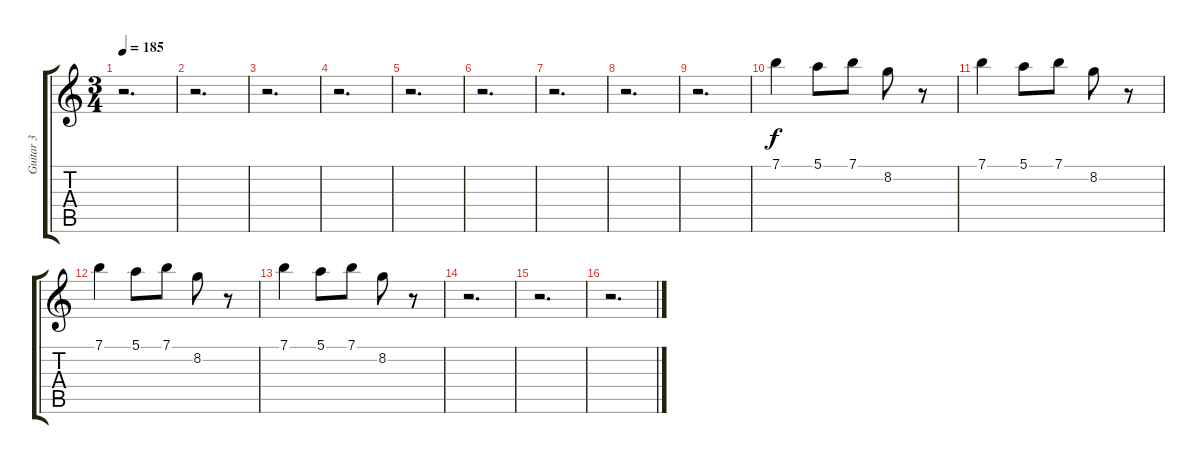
\track ("Guitar 3" "Guitar 3") {instrument overdrivenguitar}
\staff {score tabs}
\tuning (E4 B3 G3 D3 A2 E2) {hide}
\ts (3 4)
\tempo 185
\clef g2
\ks c
r.2{d dy f} |
r.2{d} |
r.2{d} |
r.2{d} |
r.2{d} |
r.2{d} |
r.2{d} |
r.2{d} |
r.2{d} |
7.1.4 5.1.8 7.1.8 8.2.8 r.8 |
7.1.4 5.1.8 7.1.8 8.2.8 r.8 |
7.1.4 5.1.8 7.1.8 8.2.8 r.8 |
7.1.4 5.1.8 7.1.8 8.2.8 r.8 |
r.2{d} |
r.2{d} |
r.2{d}
